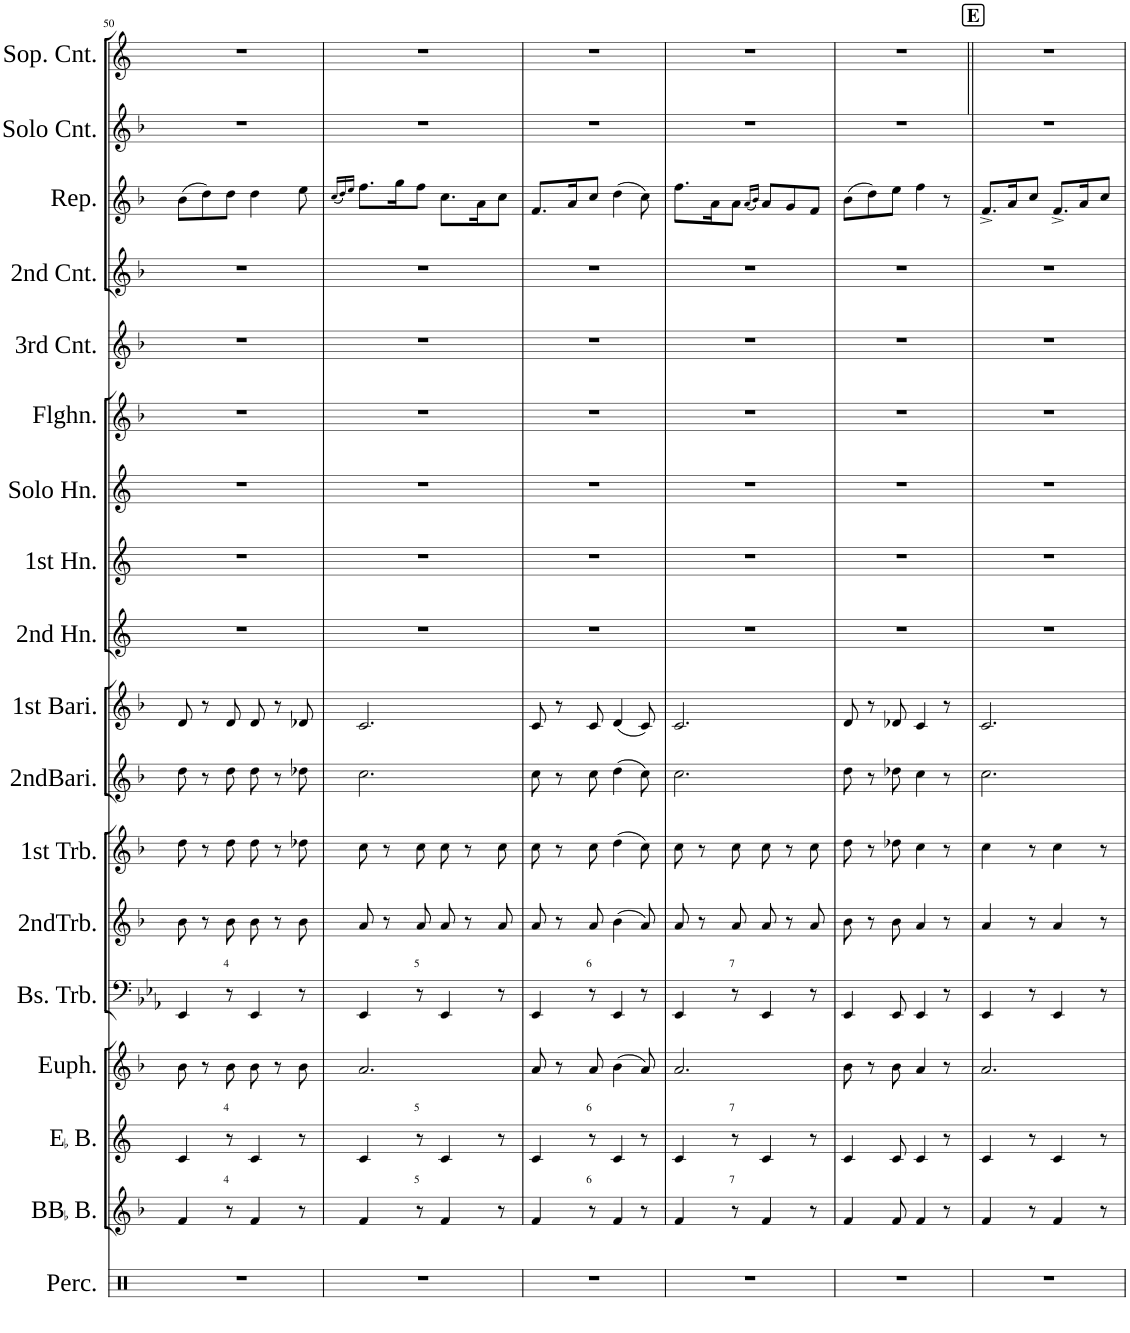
**kern	**kern	**kern	**kern	**kern	**kern	**kern	**kern	**kern	**kern	**kern	**kern	**kern	**kern	**kern	**kern	**kern	**kern
*part18	*part17	*part16	*part15	*part14	*part13	*part12	*part11	*part10	*part9	*part8	*part7	*part6	*part5	*part4	*part3	*part2	*part1
*staff18	*staff17	*staff16	*staff15	*staff14	*staff13	*staff12	*staff11	*staff10	*staff9	*staff8	*staff7	*staff6	*staff5	*staff4	*staff3	*staff2	*staff1
*I"Percussion	*I"BBaccidentalFlat Bass	*I"EaccidentalFlat Bass	*I"Euphonium	*I"Bass Trombone	*I"2nd Trombone	*I"1st Trombone	*I"2nd Baritone	*I"1st Baritone	*I"2nd Horn	*I"1st Horn	*I"Solo Horn	*I"Flugel Horn	*I"3rd Cornet	*I"2nd Cornet	*I"Repiano	*I"Solo Cornet	*I"Soprano Cornet
*I'Perc.	*I'BBaccidentalFlat B.	*I'EaccidentalFlat B.	*I'Euph.	*I'Bs. Trb.	*I'2ndTrb.	*I'1st Trb.	*I'2ndBari.	*I'1st Bari.	*I'2nd Hn.	*I'1st Hn.	*I'Solo Hn.	*I'Flghn.	*I'3rd Cnt.	*I'2nd Cnt.	*I'Rep.	*I'Solo Cnt.	*I'Sop. Cnt.
!!LO:PB:g=z
*clefX	*clefG2	*clefG2	*clefG2	*clefF4	*clefG2	*clefG2	*clefG2	*clefG2	*clefG2	*clefG2	*clefG2	*clefG2	*clefG2	*clefG2	*clefG2	*clefG2	*clefG2
*	*Trd15c26	*Trd12c21	*Trd8c14	*	*Trd8c14	*Trd8c14	*Trd8c14	*Trd8c14	*Trd5c9	*Trd5c9	*Trd5c9	*Trd1c2	*Trd1c2	*Trd1c2	*Trd1c2	*Trd1c2	*Trd-2c-3
*k[]	*k[b-]	*k[]	*k[b-]	*k[b-e-a-]	*k[b-]	*k[b-]	*k[b-]	*k[b-]	*k[]	*k[]	*k[]	*k[b-]	*k[b-]	*k[b-]	*k[b-]	*k[b-]	*k[]
*M6/8	*M6/8	*M6/8	*M6/8	*M6/8	*M6/8	*M6/8	*M6/8	*M6/8	*M6/8	*M6/8	*M6/8	*M6/8	*M6/8	*M6/8	*M6/8	*M6/8	*M6/8
=50	=50	=50	=50	=50	=50	=50	=50	=50	=50	=50	=50	=50	=50	=50	=50	=50	=50
2.r	4f/	4c/	8b-\	4EE-/	8b-\	8dd\	8dd\	8d/	2.r	2.r	2.r	2.r	2.r	2.r	(8b-\L	2.r	2.r
.	.	.	8r	.	8r	8r	8r	8r	.	.	.	.	.	.	8dd\)	.	.
!	!	!	!	!LO:TX:a:t=4	!	!	!	!	!	!	!	!	!	!	!	!	!
!	!	!LO:TX:a:t=4	!	!	!	!	!	!	!	!	!	!	!	!	!	!	!
!	!LO:TX:a:t=4	!	!	!	!	!	!	!	!	!	!	!	!	!	!	!	!
.	8r	8r	8b-\	8r	8b-\	8dd\	8dd\	8d/	.	.	.	.	.	.	8dd\J	.	.
.	4f/	4c/	8b-\	4EE-/	8b-\	8dd\	8dd\	8d/	.	.	.	.	.	.	4dd\	.	.
.	.	.	8r	.	8r	8r	8r	8r	.	.	.	.	.	.	.	.	.
.	8r	8r	8b-\	8r	8b-\	8dd-X\	8dd-X\	8d-X/	.	.	.	.	.	.	8ee\	.	.
=51	=51	=51	=51	=51	=51	=51	=51	=51	=51	=51	=51	=51	=51	=51	=51	=51	=51
.	.	.	.	.	.	.	.	.	.	.	.	.	.	.	(16qcc/LL	.	.
.	.	.	.	.	.	.	.	.	.	.	.	.	.	.	16qdd/)	.	.
.	.	.	.	.	.	.	.	.	.	.	.	.	.	.	16qee/JJ	.	.
2.r	4f/	4c/	2.a/	4EE-/	8a/	8cc\	2.cc\	2.c/	2.r	2.r	2.r	2.r	2.r	2.r	8.ff\L	2.r	2.r
.	.	.	.	.	8r	8r	.	.	.	.	.	.	.	.	.	.	.
.	.	.	.	.	.	.	.	.	.	.	.	.	.	.	16gg\K	.	.
!	!	!	!	!LO:TX:a:t=5	!	!	!	!	!	!	!	!	!	!	!	!	!
!	!	!LO:TX:a:t=5	!	!	!	!	!	!	!	!	!	!	!	!	!	!	!
!	!LO:TX:a:t=5	!	!	!	!	!	!	!	!	!	!	!	!	!	!	!	!
.	8r	8r	.	8r	8a/	8cc\	.	.	.	.	.	.	.	.	8ff\J	.	.
.	4f/	4c/	.	4EE-/	8a/	8cc\	.	.	.	.	.	.	.	.	8.cc\L	.	.
.	.	.	.	.	8r	8r	.	.	.	.	.	.	.	.	.	.	.
.	.	.	.	.	.	.	.	.	.	.	.	.	.	.	16a\K	.	.
.	8r	8r	.	8r	8a/	8cc\	.	.	.	.	.	.	.	.	8cc\J	.	.
=52	=52	=52	=52	=52	=52	=52	=52	=52	=52	=52	=52	=52	=52	=52	=52	=52	=52
2.r	4f/	4c/	8a/	4EE-/	8a/	8cc\	8cc\	8c/	2.r	2.r	2.r	2.r	2.r	2.r	8.f/L	2.r	2.r
.	.	.	8r	.	8r	8r	8r	8r	.	.	.	.	.	.	.	.	.
.	.	.	.	.	.	.	.	.	.	.	.	.	.	.	16a/K	.	.
!	!	!	!	!LO:TX:a:t=6	!	!	!	!	!	!	!	!	!	!	!	!	!
!	!	!LO:TX:a:t=6	!	!	!	!	!	!	!	!	!	!	!	!	!	!	!
!	!LO:TX:a:t=6	!	!	!	!	!	!	!	!	!	!	!	!	!	!	!	!
.	8r	8r	8a/	8r	8a/	8cc\	8cc\	8c/	.	.	.	.	.	.	8cc/J	.	.
.	4f/	4c/	(4b-\	4EE-/	(4b-\	(4dd\	(4dd\	(4d/	.	.	.	.	.	.	(4dd\	.	.
.	8r	8r	8a/)	8r	8a/)	8cc\)	8cc\)	8c/)	.	.	.	.	.	.	8cc\)	.	.
=53	=53	=53	=53	=53	=53	=53	=53	=53	=53	=53	=53	=53	=53	=53	=53	=53	=53
2.r	4f/	4c/	2.a/	4EE-/	8a/	8cc\	2.cc\	2.c/	2.r	2.r	2.r	2.r	2.r	2.r	8.ff\L	2.r	2.r
.	.	.	.	.	8r	8r	.	.	.	.	.	.	.	.	.	.	.
.	.	.	.	.	.	.	.	.	.	.	.	.	.	.	16a\K	.	.
!	!	!	!	!LO:TX:a:t=7	!	!	!	!	!	!	!	!	!	!	!	!	!
!	!	!LO:TX:a:t=7	!	!	!	!	!	!	!	!	!	!	!	!	!	!	!
!	!LO:TX:a:t=7	!	!	!	!	!	!	!	!	!	!	!	!	!	!	!	!
.	8r	8r	.	8r	8a/	8cc\	.	.	.	.	.	.	.	.	8a\J	.	.
.	.	.	.	.	.	.	.	.	.	.	.	.	.	.	(16qa/LL	.	.
.	.	.	.	.	.	.	.	.	.	.	.	.	.	.	16qb-/JJ)	.	.
.	4f/	4c/	.	4EE-/	8a/	8cc\	.	.	.	.	.	.	.	.	8a/L	.	.
.	.	.	.	.	8r	8r	.	.	.	.	.	.	.	.	8g/	.	.
.	8r	8r	.	8r	8a/	8cc\	.	.	.	.	.	.	.	.	8f/J	.	.
=54	=54	=54	=54	=54	=54	=54	=54	=54	=54	=54	=54	=54	=54	=54	=54	=54	=54
2.r	4f/	4c/	8b-\	4EE-/	8b-\	8dd\	8dd\	8d/	2.r	2.r	2.r	2.r	2.r	2.r	(8b-\L	2.r	2.r
.	.	.	8r	.	8r	8r	8r	8r	.	.	.	.	.	.	8dd\)	.	.
.	8f/	8c/	8b-\	8EE-/	8b-\	8dd-X\	8dd-X\	8d-X/	.	.	.	.	.	.	8ee\J	.	.
.	4f/	4c/	4a/	4EE-/	4a/	4cc\	4cc\	4c/	.	.	.	.	.	.	4ff\	.	.
.	8r	8r	8r	8r	8r	8r	8r	8r	.	.	.	.	.	.	8r	.	.
!!LO:REH:place=s1:a:B:cj:fs=14:t=E
=55||	=55||	=55||	=55||	=55||	=55||	=55||	=55||	=55||	=55||	=55||	=55||	=55||	=55||	=55||	=55||	=55||	=55||
2.r	4f/	4c/	2.a/	4EE-/	4a/	4cc\	2.cc\	2.c/	2.r	2.r	2.r	2.r	2.r	2.r	8.f^/L	2.r	2.r
.	.	.	.	.	.	.	.	.	.	.	.	.	.	.	16a/K	.	.
.	8r	8r	.	8r	8r	8r	.	.	.	.	.	.	.	.	8cc/J	.	.
.	4f/	4c/	.	4EE-/	4a/	4cc\	.	.	.	.	.	.	.	.	8.f^/L	.	.
.	.	.	.	.	.	.	.	.	.	.	.	.	.	.	16a/K	.	.
.	8r	8r	.	8r	8r	8r	.	.	.	.	.	.	.	.	8cc/J	.	.
=	=	=	=	=	=	=	=	=	=	=	=	=	=	=	=	=	=
*-	*-	*-	*-	*-	*-	*-	*-	*-	*-	*-	*-	*-	*-	*-	*-	*-	*-
